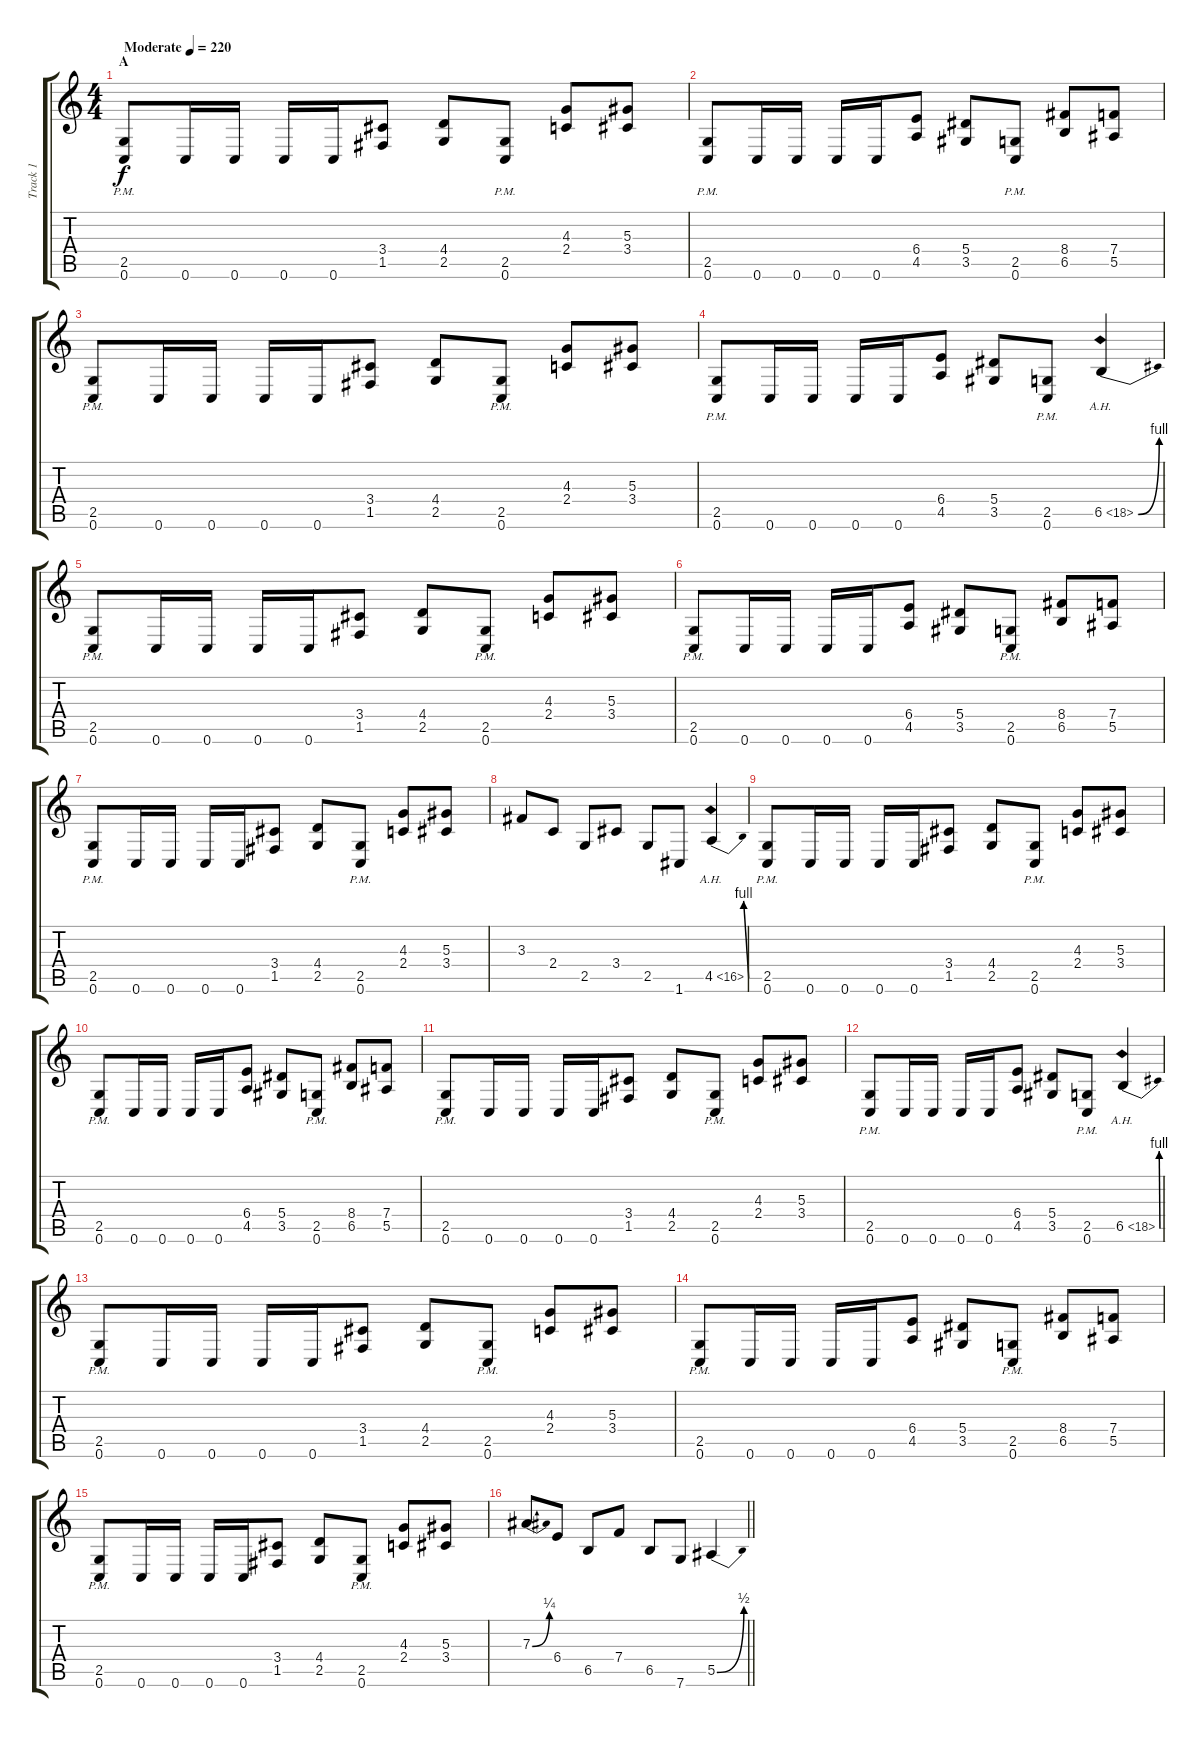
\track ("Track 1" "Track 1") {instrument distortionguitar}
\staff {score tabs}
\tuning (C4 G3 Eb3 Bb2 F2 C2) {hide}
\ts (4 4)
\section ("" "A")
\tempo (220 "Moderate")
\clef g2
\ks c
(2.5{pm} 0.6{pm}).8{dy f instrument distortionguitar} 0.6.16 0.6.16 0.6.16 0.6.16 (3.4 1.5).8 (4.4 2.5).8 (2.5{pm} 0.6{pm}).8 (4.3 2.4).8 (5.3 3.4).8 |
(2.5{pm} 0.6{pm}).8 0.6.16 0.6.16 0.6.16 0.6.16 (6.4 4.5).8 (5.4 3.5).8 (2.5{pm} 0.6{pm}).8 (8.4 6.5).8 (7.4 5.5).8 |
(2.5{pm} 0.6{pm}).8 0.6.16 0.6.16 0.6.16 0.6.16 (3.4 1.5).8 (4.4 2.5).8 (2.5{pm} 0.6{pm}).8 (4.3 2.4).8 (5.3 3.4).8 |
(2.5{pm} 0.6{pm}).8 0.6.16 0.6.16 0.6.16 0.6.16 (6.4 4.5).8 (5.4 3.5).8 (2.5{pm} 0.6{pm}).8 6.5{be (bend 0 0 60 4) ah 12}.4 |
(2.5{pm} 0.6{pm}).8 0.6.16 0.6.16 0.6.16 0.6.16 (3.4 1.5).8 (4.4 2.5).8 (2.5{pm} 0.6{pm}).8 (4.3 2.4).8 (5.3 3.4).8 |
(2.5{pm} 0.6{pm}).8 0.6.16 0.6.16 0.6.16 0.6.16 (6.4 4.5).8 (5.4 3.5).8 (2.5{pm} 0.6{pm}).8 (8.4 6.5).8 (7.4 5.5).8 |
(2.5{pm} 0.6{pm}).8 0.6.16 0.6.16 0.6.16 0.6.16 (3.4 1.5).8 (4.4 2.5).8 (2.5{pm} 0.6{pm}).8 (4.3 2.4).8 (5.3 3.4).8 |
3.3.8 2.4.8 2.5.8 3.4.8 2.5.8 1.6.8 4.5{be (bend 0 0 60 4) ah 12}.4 |
(2.5{pm} 0.6{pm}).8 0.6.16 0.6.16 0.6.16 0.6.16 (3.4 1.5).8 (4.4 2.5).8 (2.5{pm} 0.6{pm}).8 (4.3 2.4).8 (5.3 3.4).8 |
(2.5{pm} 0.6{pm}).8 0.6.16 0.6.16 0.6.16 0.6.16 (6.4 4.5).8 (5.4 3.5).8 (2.5{pm} 0.6{pm}).8 (8.4 6.5).8 (7.4 5.5).8 |
(2.5{pm} 0.6{pm}).8 0.6.16 0.6.16 0.6.16 0.6.16 (3.4 1.5).8 (4.4 2.5).8 (2.5{pm} 0.6{pm}).8 (4.3 2.4).8 (5.3 3.4).8 |
(2.5{pm} 0.6{pm}).8 0.6.16 0.6.16 0.6.16 0.6.16 (6.4 4.5).8 (5.4 3.5).8 (2.5{pm} 0.6{pm}).8 6.5{be (bend 0 0 60 4) ah 12}.4 |
(2.5{pm} 0.6{pm}).8 0.6.16 0.6.16 0.6.16 0.6.16 (3.4 1.5).8 (4.4 2.5).8 (2.5{pm} 0.6{pm}).8 (4.3 2.4).8 (5.3 3.4).8 |
(2.5{pm} 0.6{pm}).8 0.6.16 0.6.16 0.6.16 0.6.16 (6.4 4.5).8 (5.4 3.5).8 (2.5{pm} 0.6{pm}).8 (8.4 6.5).8 (7.4 5.5).8 |
(2.5{pm} 0.6{pm}).8 0.6.16 0.6.16 0.6.16 0.6.16 (3.4 1.5).8 (4.4 2.5).8 (2.5{pm} 0.6{pm}).8 (4.3 2.4).8 (5.3 3.4).8 |
\barLineRight lightlight
7.3{be (bend 0 0 60 1)}.8 6.4.8 6.5.8 7.4.8 6.5.8 7.6.8 5.5{be (bend 0 0 60 2)}.4
